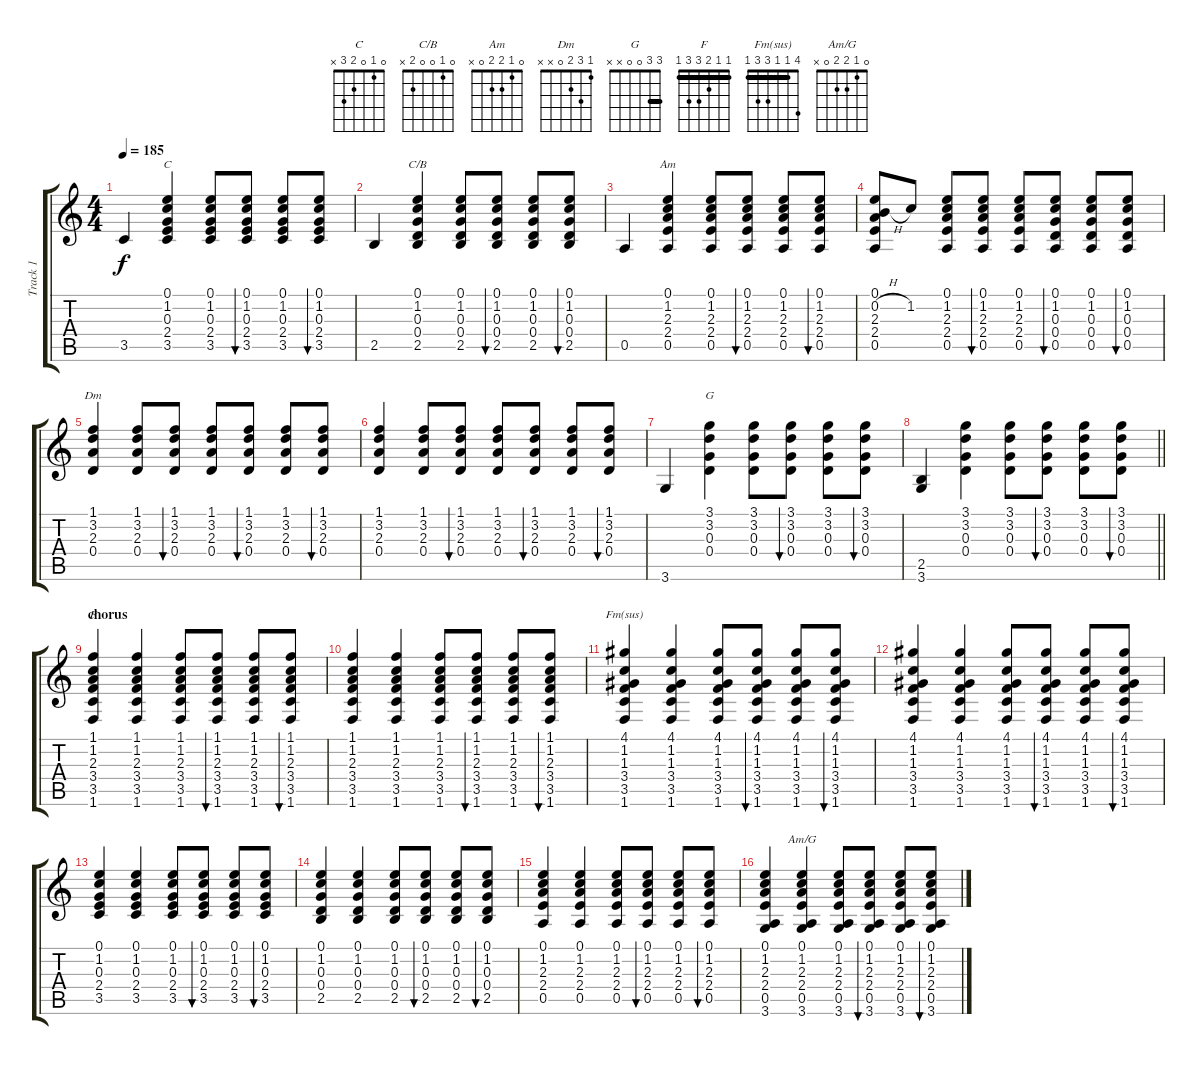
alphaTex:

\track ("Track 1" "Track 1") {instrument acousticguitarsteel}
\staff {score tabs}
\tuning (E4 B3 G3 D3 A2 E2) {hide}
\chord ("C" 0 1 0 2 3 x)
\chord ("C/B" 0 1 0 0 2 x)
\chord ("Am" 0 1 2 2 0 x)
\chord ("Dm" 1 3 2 0 x x)
\chord ("G" 3 3 0 0 x x) {barre 3}
\chord ("F" 1 1 2 3 3 1) {barre 1}
\chord ("Fm(sus)" 4 1 1 3 3 1) {barre 1}
\chord ("Am/G" 0 1 2 2 0 x)
\ts (4 4)
\tempo 185
\clef g2
\ks c
3.5.4{dy f} (0.1 1.2 0.3 2.4 3.5).4{ch "C"} (0.1 1.2 0.3 2.4 3.5).8 (0.1 1.2 0.3 2.4 3.5).8{bu 30} (0.1 1.2 0.3 2.4 3.5).8 (0.1 1.2 0.3 2.4 3.5).8{bu 30} |
2.5.4 (0.1 1.2 0.3 0.4 2.5).4{ch "C/B"} (0.1 1.2 0.3 0.4 2.5).8 (0.1 1.2 0.3 0.4 2.5).8{bu 30} (0.1 1.2 0.3 0.4 2.5).8 (0.1 1.2 0.3 0.4 2.5).8{bu 30} |
0.5.4 (0.1 1.2 2.3 2.4 0.5).4{ch "Am"} (0.1 1.2 2.3 2.4 0.5).8 (0.1 1.2 2.3 2.4 0.5).8{bu 30} (0.1 1.2 2.3 2.4 0.5).8 (0.1 1.2 2.3 2.4 0.5).8{bu 30} |
(0.1 0.2{h} 2.3 2.4 0.5).8 1.2.8 (0.1 1.2 2.3 2.4 0.5).8 (0.1 1.2 2.3 2.4 0.5).8{bu 30} (0.1 1.2 2.3 2.4 0.5).8 (0.1 1.2 0.3 0.4 0.5).8{bu 30} (0.1 1.2 0.3 0.4 0.5).8 (0.1 1.2 0.3 0.4 0.5).8{bu 30} |
(1.1 3.2 2.3 0.4).4{ch "Dm"} (1.1 3.2 2.3 0.4).8 (1.1 3.2 2.3 0.4).8{bu 30} (1.1 3.2 2.3 0.4).8 (1.1 3.2 2.3 0.4).8{bu 30} (1.1 3.2 2.3 0.4).8 (1.1 3.2 2.3 0.4).8{bu 30} |
(1.1 3.2 2.3 0.4).4 (1.1 3.2 2.3 0.4).8 (1.1 3.2 2.3 0.4).8{bu 30} (1.1 3.2 2.3 0.4).8 (1.1 3.2 2.3 0.4).8{bu 30} (1.1 3.2 2.3 0.4).8 (1.1 3.2 2.3 0.4).8{bu 30} |
3.6.4 (3.1 3.2 0.3 0.4).4{ch "G"} (3.1 3.2 0.3 0.4).8 (3.1 3.2 0.3 0.4).8{bu 60} (3.1 3.2 0.3 0.4).8 (3.1 3.2 0.3 0.4).8{bu 60} |
\barLineRight lightlight
(2.5 3.6).4 (3.1 3.2 0.3 0.4).4 (3.1 3.2 0.3 0.4).8 (3.1 3.2 0.3 0.4).8{bu 60} (3.1 3.2 0.3 0.4).8 (3.1 3.2 0.3 0.4).8{bu 60} |
\section ("" "chorus")
(1.1 1.2 2.3 3.4 3.5 1.6).4{ch "F"} (1.1 1.2 2.3 3.4 3.5 1.6).4 (1.1 1.2 2.3 3.4 3.5 1.6).8 (1.1 1.2 2.3 3.4 3.5 1.6).8{bu 60} (1.1 1.2 2.3 3.4 3.5 1.6).8 (1.1 1.2 2.3 3.4 3.5 1.6).8{bu 60} |
(1.1 1.2 2.3 3.4 3.5 1.6).4 (1.1 1.2 2.3 3.4 3.5 1.6).4 (1.1 1.2 2.3 3.4 3.5 1.6).8 (1.1 1.2 2.3 3.4 3.5 1.6).8{bu 60} (1.1 1.2 2.3 3.4 3.5 1.6).8 (1.1 1.2 2.3 3.4 3.5 1.6).8{bu 60} |
(4.1 1.2 1.3 3.4 3.5 1.6).4{ch "Fm(sus)"} (4.1 1.2 1.3 3.4 3.5 1.6).4 (4.1 1.2 1.3 3.4 3.5 1.6).8 (4.1 1.2 1.3 3.4 3.5 1.6).8{bu 60} (4.1 1.2 1.3 3.4 3.5 1.6).8 (4.1 1.2 1.3 3.4 3.5 1.6).8{bu 60} |
(4.1 1.2 1.3 3.4 3.5 1.6).4 (4.1 1.2 1.3 3.4 3.5 1.6).4 (4.1 1.2 1.3 3.4 3.5 1.6).8 (4.1 1.2 1.3 3.4 3.5 1.6).8{bu 60} (4.1 1.2 1.3 3.4 3.5 1.6).8 (4.1 1.2 1.3 3.4 3.5 1.6).8{bu 60} |
(0.1 1.2 0.3 2.4 3.5).4 (0.1 1.2 0.3 2.4 3.5).4 (0.1 1.2 0.3 2.4 3.5).8 (0.1 1.2 0.3 2.4 3.5).8{bu 30} (0.1 1.2 0.3 2.4 3.5).8 (0.1 1.2 0.3 2.4 3.5).8{bu 30} |
(0.1 1.2 0.3 0.4 2.5).4 (0.1 1.2 0.3 0.4 2.5).4 (0.1 1.2 0.3 0.4 2.5).8 (0.1 1.2 0.3 0.4 2.5).8{bu 30} (0.1 1.2 0.3 0.4 2.5).8 (0.1 1.2 0.3 0.4 2.5).8{bu 30} |
(0.1 1.2 2.3 2.4 0.5).4 (0.1 1.2 2.3 2.4 0.5).4 (0.1 1.2 2.3 2.4 0.5).8 (0.1 1.2 2.3 2.4 0.5).8{bu 30} (0.1 1.2 2.3 2.4 0.5).8 (0.1 1.2 2.3 2.4 0.5).8{bu 30} |
(0.1 1.2 2.3 2.4 0.5 3.6).4 (0.1 1.2 2.3 2.4 0.5 3.6).4{ch "Am/G"} (0.1 1.2 2.3 2.4 0.5 3.6).8 (0.1 1.2 2.3 2.4 0.5 3.6).8{bu 30} (0.1 1.2 2.3 2.4 0.5 3.6).8 (0.1 1.2 2.3 2.4 0.5 3.6).8{bu 30}
